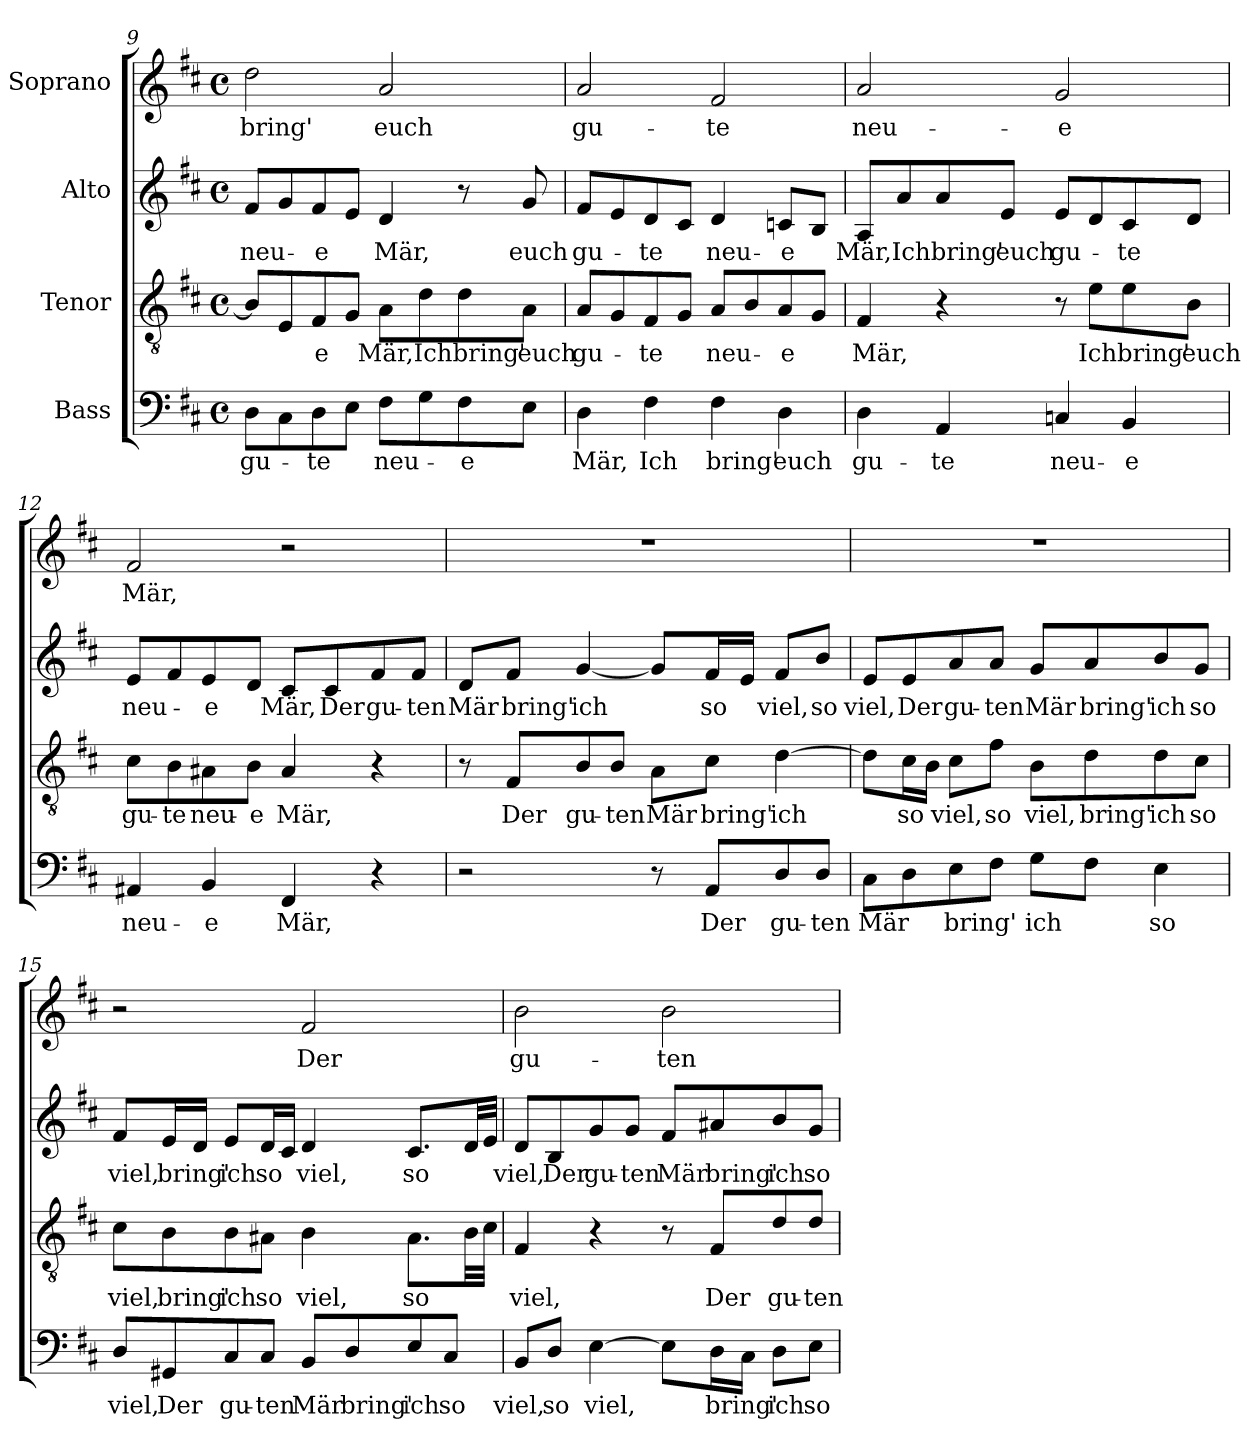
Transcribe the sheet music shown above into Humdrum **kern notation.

**kern	**text	**kern	**text	**kern	**text	**kern	**text
*part4	*part4	*part3	*part3	*part2	*part2	*part1	*part1
*staff4	*staff4	*staff3	*staff3	*staff2	*staff2	*staff1	*staff1
*I"Bass	*	*I"Tenor	*	*I"Alto	*	*I"Soprano	*
*clefF4	*	*clefGv2	*	*clefG2	*	*clefG2	*
*k[f#c#]	*	*k[f#c#]	*	*k[f#c#]	*	*k[f#c#]	*
*D:	*	*D:	*	*D:	*	*D:	*
*M4/4	*	*M4/4	*	*M4/4	*	*M4/4	*
*met(c)	*	*met(c)	*	*met(c)	*	*met(c)	*
=9	=9	=9	=9	=9	=9	=9	=9
8D\L	gu-	8B/L]	.	8f#/L	neu-	2dd\	bring'
8C#\	.	8E/	.	8g/	.	.	.
8D\	-te	8F#/	-e	8f#/	-e	.	.
8E\J	.	8G/J	.	8e/J	.	.	.
8F#\L	neu-	8A\L	Mär,	4d/	Mär,	2a/	euch
8G\	.	8d\	Ich	.	.	.	.
8F#\	-e	8d\	bring'	8r	.	.	.
8E\J	.	8A\J	euch	8g/	euch	.	.
=10	=10	=10	=10	=10	=10	=10	=10
4D\	Mär,	8A/L	gu-	8f#/L	gu-	2a/	gu-
.	.	8G/	.	8e/	.	.	.
4F#\	Ich	8F#/	-te	8d/	-te	.	.
.	.	8G/J	.	8c#/J	.	.	.
4F#\	bring'	8A/L	neu-	4d/	neu-	2f#/	-te
.	.	8B/	.	.	.	.	.
4D\	euch	8A/	-e	8cn/L	-e	.	.
.	.	8G/J	.	8B/J	.	.	.
!!LO:LB:g=z
=11	=11	=11	=11	=11	=11	=11	=11
4D\	gu-	4F#/	Mär,	8A/L	Mär,	2a/	neu-
.	.	.	.	8a/	Ich	.	.
4AA/	-te	4r	.	8a/	bring'	.	.
.	.	.	.	8e/J	euch	.	.
4Cn/	neu-	8r	.	8e/L	gu-	2g/	-e
.	.	8e\L	Ich	8d/	.	.	.
4BB/	-e	8e\	bring'	8c#/	-te	.	.
.	.	8B\J	euch	8d/J	.	.	.
=12	=12	=12	=12	=12	=12	=12	=12
4AA#X/	neu-	8c#\L	gu-	8e/L	neu-	2f#/	Mär,
.	.	8B\	-te	8f#/	.	.	.
4BB/	-e	8A#X\	neu-	8e/	-e	.	.
.	.	8B\J	-e	8d/J	.	.	.
4FF#/	Mär,	4A#/	Mär,	8c#/L	Mär,	2r	.
.	.	.	.	8c#/	Der	.	.
4r	.	4r	.	8f#/	gu-	.	.
.	.	.	.	8f#/J	-ten	.	.
=13	=13	=13	=13	=13	=13	=13	=13
2r	.	8r	.	8d/L	Mär	1r	.
.	.	8F#/L	Der	8f#/J	bring'	.	.
.	.	8B/	gu-	[4g/	ich	.	.
.	.	8B/J	-ten	.	.	.	.
8r	.	8A\L	Mär	8g/L]	.	.	.
8AA/L	Der	8c#\J	bring'	16f#/L	so	.	.
.	.	.	.	16e/JJ	.	.	.
8D/	gu-	[4d\	ich	8f#/L	viel,	.	.
8D/J	-ten	.	.	8b/J	so	.	.
!!LO:PB:g=z
=14	=14	=14	=14	=14	=14	=14	=14
8C#\L	Mär	8d\L]	.	8e/L	viel,	1r	.
8D\	.	16c#\L	so	8e/	Der	.	.
.	.	16B\JJ	.	.	.	.	.
8E\	bring'	8c#\L	viel,	8a/	gu-	.	.
8F#\J	.	8f#\J	so	8a/J	-ten	.	.
8G\L	ich	8B\L	viel,	8g/L	Mär	.	.
8F#\J	.	8d\	bring'	8a/	bring'	.	.
4E\	so	8d\	ich	8b/	ich	.	.
.	.	8c#\J	so	8g/J	so	.	.
=15	=15	=15	=15	=15	=15	=15	=15
8D/L	viel,	8c#\L	viel,	8f#/L	viel,	2r	.
8GG#X/	Der	8B\	bring'	16e/L	bring'	.	.
.	.	.	.	16d/JJ	.	.	.
8C#/	gu-	8B\	ich	8e/L	ich	.	.
8C#/J	-ten	8A#X\J	so	16d/L	so	.	.
.	.	.	.	16c#/JJ	.	.	.
8BB/L	Mär	4B\	viel,	4d/	viel,	2f#/	Der
8D/	bring'	.	.	.	.	.	.
8E/	ich	8.A#\L	so	8.c#/L	so	.	.
8C#/J	so	.	.	.	.	.	.
.	.	32B\LL	.	32d/LL	.	.	.
.	.	32c#\JJJ	.	32e/JJJ	.	.	.
=16	=16	=16	=16	=16	=16	=16	=16
8BB/L	viel,	4F#/	viel,	8d/L	viel,	2b\	gu-
8D/J	so	.	.	8B/	Der	.	.
[4E\	viel,	4r	.	8g/	gu-	.	.
.	.	.	.	8g/J	-ten	.	.
8E\L]	.	8r	.	8f#/L	Mär	2b\	-ten
16D\L	bring'	8F#/L	Der	8a#X/	bring'	.	.
16C#\JJ	.	.	.	.	.	.	.
8D\L	ich	8d/	gu-	8b/	ich	.	.
8E\J	so	8d/J	-ten	8g/J	so	.	.
=	=	=	=	=	=	=	=
*-	*-	*-	*-	*-	*-	*-	*-
